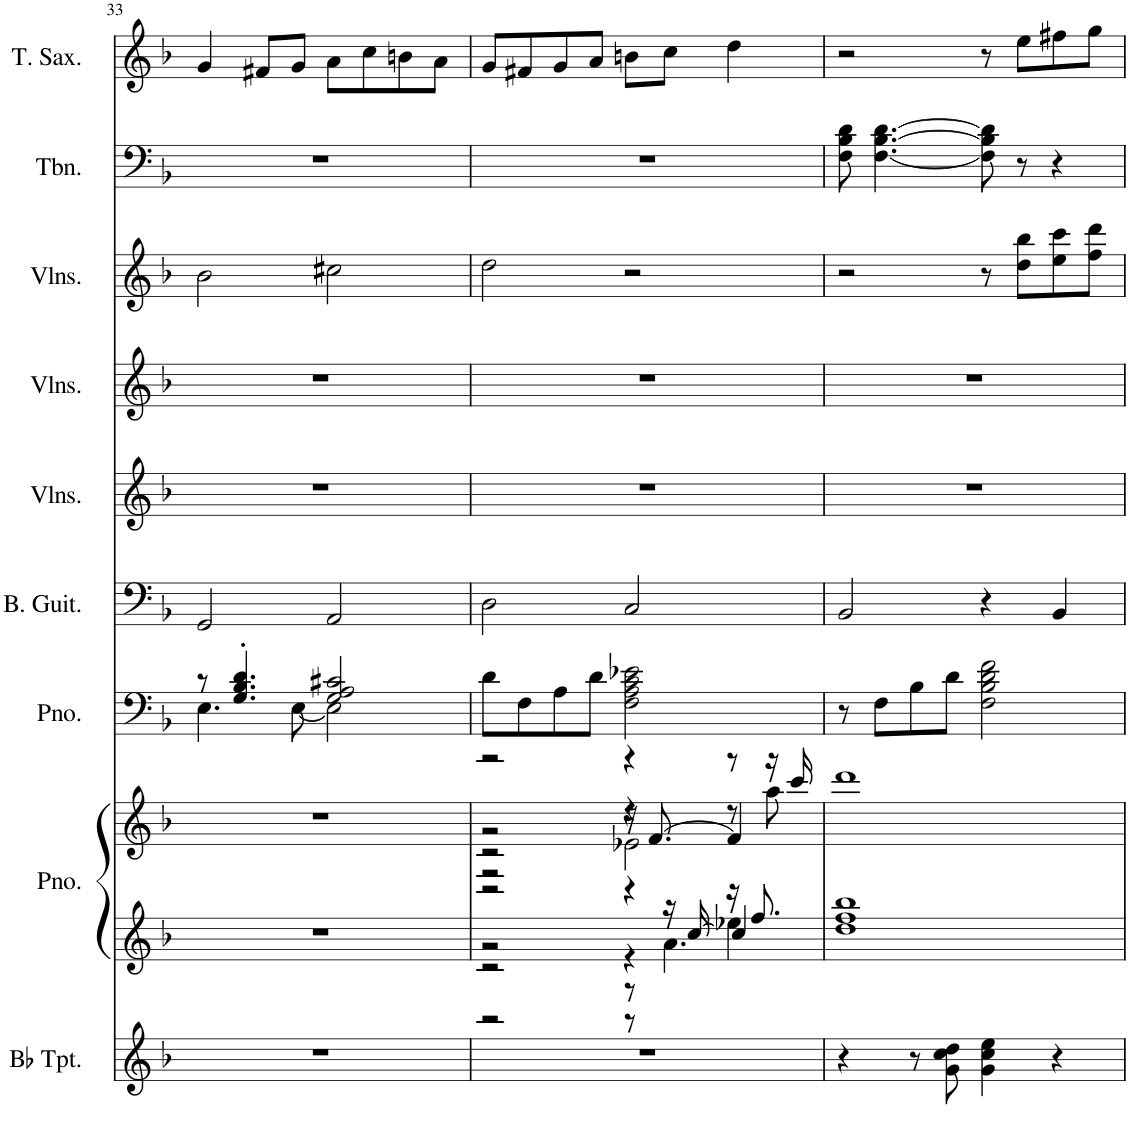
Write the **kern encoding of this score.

**kern	**kern	**kern	**kern	**kern	**kern	**kern	**kern	**kern	**kern
*part9	*part8	*part8	*part7	*part6	*part5	*part4	*part3	*part2	*part1
*staff10	*staff9	*staff8	*staff7	*staff6	*staff5	*staff4	*staff3	*staff2	*staff1
*I"Bb Trumpet, Trumpet 123	*I"Piano, Piano R	*	*I"Piano, Piano L	*I"Bass Guitar, Bass	*I"Violins, Strings	*I"Violins, Strings	*I"Violins,  Strings	*I"Trombone, vokal 1.2.3	*I"Tenor Saxophone, SOLO
*I'Bb Tpt.	*I'Pno.	*	*I'Pno.	*I'B. Guit.	*I'Vlns.	*I'Vlns.	*I'Vlns.	*I'Tbn.	*I'T. Sax.
!!LO:PB:g=z
*clefG2	*clefG2	*clefG2	*clefG2	*clefF4	*clefG2	*clefG2	*clefG2	*clefF4	*clefG2
*Trd1c2	*	*	*	*Trd7c12	*	*	*	*	*Trd8c14
*k[b-]	*k[b-]	*k[b-]	*k[b-]	*k[b-]	*k[b-]	*k[b-]	*k[b-]	*k[b-]	*k[b-]
*M4/4	*M4/4	*M4/4	*M4/4	*M4/4	*M4/4	*M4/4	*M4/4	*M4/4	*M4/4
=33	=33	=33	=33	=33	=33	=33	=33	=33	=33
*	*	*	*^	*	*	*	*	*	*
1r	1r	1r	8r	4.E\	2GG/	1r	1r	2b-\	1r	4g/
.	.	.	4.G/' 4.B-/' 4.d/'	.	.	.	.	.	.	.
.	.	.	.	.	.	.	.	.	.	8f#X/L
.	.	.	.	[8E\	.	.	.	.	.	8g/J
.	.	.	2G/ 2A/ 2c#X/	2E\]	2AA/	.	.	2cc#X\	.	8a\L
.	.	.	.	.	.	.	.	.	.	8cc\
.	.	.	.	.	.	.	.	.	.	8bn\
.	.	.	.	.	.	.	.	.	.	8a\J
*	*	*	*v	*v	*	*	*	*	*	*
=34	=34	=34	=34	=34	=34	=34	=34	=34	=34
*	*^	*^	*	*	*	*	*	*	*
*	*	*^	*	*^	*	*	*	*	*	*	*
*	*	*	*^	*	*	*^	*	*	*	*	*	*	*
1r	2r	2r	2r	2r	2r	2r	2r	2r	8d\L	2D\	1r	1r	2dd\	1r	8g/L
.	.	.	.	.	.	.	.	.	8F\	.	.	.	.	.	8f#X/
.	.	.	.	.	.	.	.	.	8A\	.	.	.	.	.	8g/
.	.	.	.	.	.	.	.	.	8d\J	.	.	.	.	.	8a/J
.	4r	4r	8r	8r	4r	4r	16r	2e-X\	2F\ 2A\ 2c\ 2e-X\	2C/	.	.	2r	.	8bn\L
.	.	.	.	.	.	.	[8.f/	.	.	.	.	.	.	.	.
.	.	.	16r	4.a\	.	.	.	.	.	.	.	.	.	.	8cc\J
.	.	.	[16cc/	.	.	.	.	.	.	.	.	.	.	.	.
.	16r	4ee-X\	4cc/]	.	8r	8r	4f/]	.	.	.	.	.	.	.	4dd\
.	8.ff/	.	.	.	.	.	.	.	.	.	.	.	.	.	.
.	.	.	.	.	16r	8aa\	.	.	.	.	.	.	.	.	.
.	.	.	.	.	16ccc/	.	.	.	.	.	.	.	.	.	.
*	*v	*v	*v	*v	*	*	*	*	*	*	*	*	*	*	*
*	*	*v	*v	*v	*v	*	*	*	*	*	*	*
=35	=35	=35	=35	=35	=35	=35	=35	=35	=35
4r	1dd 1ff 1bb-	1ddd	8r	2BB-/	1r	1r	2r	8F\ 8B-\ 8d\	2r
.	.	.	8F\L	.	.	.	.	[4.F\ [4.B-\ [4.d\	.
8r	.	.	8B-\	.	.	.	.	.	.
8g\ 8cc\ 8dd\	.	.	8d\J	.	.	.	.	.	.
4g\ 4cc\ 4ee\	.	.	2F\ 2B-\ 2d\ 2f\	4r	.	.	8r	8F\] 8B-\] 8d\]	8r
.	.	.	.	.	.	.	8dd\ 8bb-\L	8r	8ee\L
4r	.	.	.	4BB-/	.	.	8ee\ 8ccc\	4r	8ff#X\
.	.	.	.	.	.	.	8ff\ 8ddd\J	.	8gg\J
=	=	=	=	=	=	=	=	=	=
*-	*-	*-	*-	*-	*-	*-	*-	*-	*-
